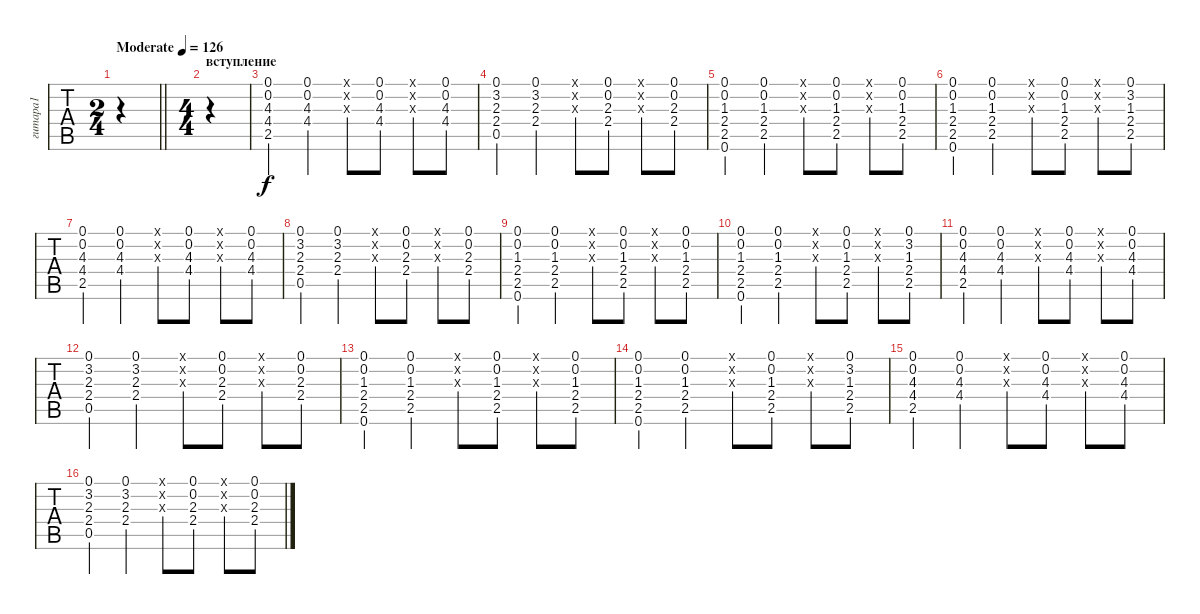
\track ("гитара1" "гитара1") {instrument acousticguitarsteel}
\staff {tabs}
\tuning (E4 B3 G3 D3 A2 E2) {hide}
\ts (2 4)
\tempo (126 "Moderate")
\clef g2
\barLineRight lightlight
\ks c
|
\ts (4 4)
\section ("" "вступление")
|
\ks d
(0.1 0.2 4.3 4.4 2.5).4 (0.1 0.2 4.3 4.4).4 (0.1{x} 0.2{x} 0.3{x}).8 (0.1 0.2 4.3 4.4).8 (0.1{x} 0.2{x} 0.3{x}).8 (0.1 0.2 4.3 4.4).8 |
(0.1 3.2 2.3 2.4 0.5).4 (0.1 3.2 2.3 2.4).4 (0.1{x} 0.2{x} 0.3{x}).8 (0.1 0.2 2.3 2.4).8 (0.1{x} 0.2{x} 0.3{x}).8 (0.1 0.2 2.3 2.4).8 |
(0.1 0.2 1.3 2.4 2.5 0.6).4 (0.1 0.2 1.3 2.4 2.5).4 (0.1{x} 0.2{x} 0.3{x}).8 (0.1 0.2 1.3 2.4 2.5).8 (0.1{x} 0.2{x} 0.3{x}).8 (0.1 0.2 1.3 2.4 2.5).8 |
(0.1 0.2 1.3 2.4 2.5 0.6).4 (0.1 0.2 1.3 2.4 2.5).4 (0.1{x} 0.2{x} 0.3{x}).8 (0.1 0.2 1.3 2.4 2.5).8 (0.1{x} 0.2{x} 0.3{x}).8 (0.1 3.2 1.3 2.4 2.5).8 |
(0.1 0.2 4.3 4.4 2.5).4 (0.1 0.2 4.3 4.4).4 (0.1{x} 0.2{x} 0.3{x}).8 (0.1 0.2 4.3 4.4).8 (0.1{x} 0.2{x} 0.3{x}).8 (0.1 0.2 4.3 4.4).8 |
(0.1 3.2 2.3 2.4 0.5).4 (0.1 3.2 2.3 2.4).4 (0.1{x} 0.2{x} 0.3{x}).8 (0.1 0.2 2.3 2.4).8 (0.1{x} 0.2{x} 0.3{x}).8 (0.1 0.2 2.3 2.4).8 |
(0.1 0.2 1.3 2.4 2.5 0.6).4 (0.1 0.2 1.3 2.4 2.5).4 (0.1{x} 0.2{x} 0.3{x}).8 (0.1 0.2 1.3 2.4 2.5).8 (0.1{x} 0.2{x} 0.3{x}).8 (0.1 0.2 1.3 2.4 2.5).8 |
(0.1 0.2 1.3 2.4 2.5 0.6).4 (0.1 0.2 1.3 2.4 2.5).4 (0.1{x} 0.2{x} 0.3{x}).8 (0.1 0.2 1.3 2.4 2.5).8 (0.1{x} 0.2{x} 0.3{x}).8 (0.1 3.2 1.3 2.4 2.5).8 |
(0.1 0.2 4.3 4.4 2.5).4 (0.1 0.2 4.3 4.4).4 (0.1{x} 0.2{x} 0.3{x}).8 (0.1 0.2 4.3 4.4).8 (0.1{x} 0.2{x} 0.3{x}).8 (0.1 0.2 4.3 4.4).8 |
(0.1 3.2 2.3 2.4 0.5).4 (0.1 3.2 2.3 2.4).4 (0.1{x} 0.2{x} 0.3{x}).8 (0.1 0.2 2.3 2.4).8 (0.1{x} 0.2{x} 0.3{x}).8 (0.1 0.2 2.3 2.4).8 |
(0.1 0.2 1.3 2.4 2.5 0.6).4 (0.1 0.2 1.3 2.4 2.5).4 (0.1{x} 0.2{x} 0.3{x}).8 (0.1 0.2 1.3 2.4 2.5).8 (0.1{x} 0.2{x} 0.3{x}).8 (0.1 0.2 1.3 2.4 2.5).8 |
(0.1 0.2 1.3 2.4 2.5 0.6).4 (0.1 0.2 1.3 2.4 2.5).4 (0.1{x} 0.2{x} 0.3{x}).8 (0.1 0.2 1.3 2.4 2.5).8 (0.1{x} 0.2{x} 0.3{x}).8 (0.1 3.2 1.3 2.4 2.5).8 |
(0.1 0.2 4.3 4.4 2.5).4 (0.1 0.2 4.3 4.4).4 (0.1{x} 0.2{x} 0.3{x}).8 (0.1 0.2 4.3 4.4).8 (0.1{x} 0.2{x} 0.3{x}).8 (0.1 0.2 4.3 4.4).8 |
(0.1 3.2 2.3 2.4 0.5).4 (0.1 3.2 2.3 2.4).4 (0.1{x} 0.2{x} 0.3{x}).8 (0.1 0.2 2.3 2.4).8 (0.1{x} 0.2{x} 0.3{x}).8 (0.1 0.2 2.3 2.4).8
